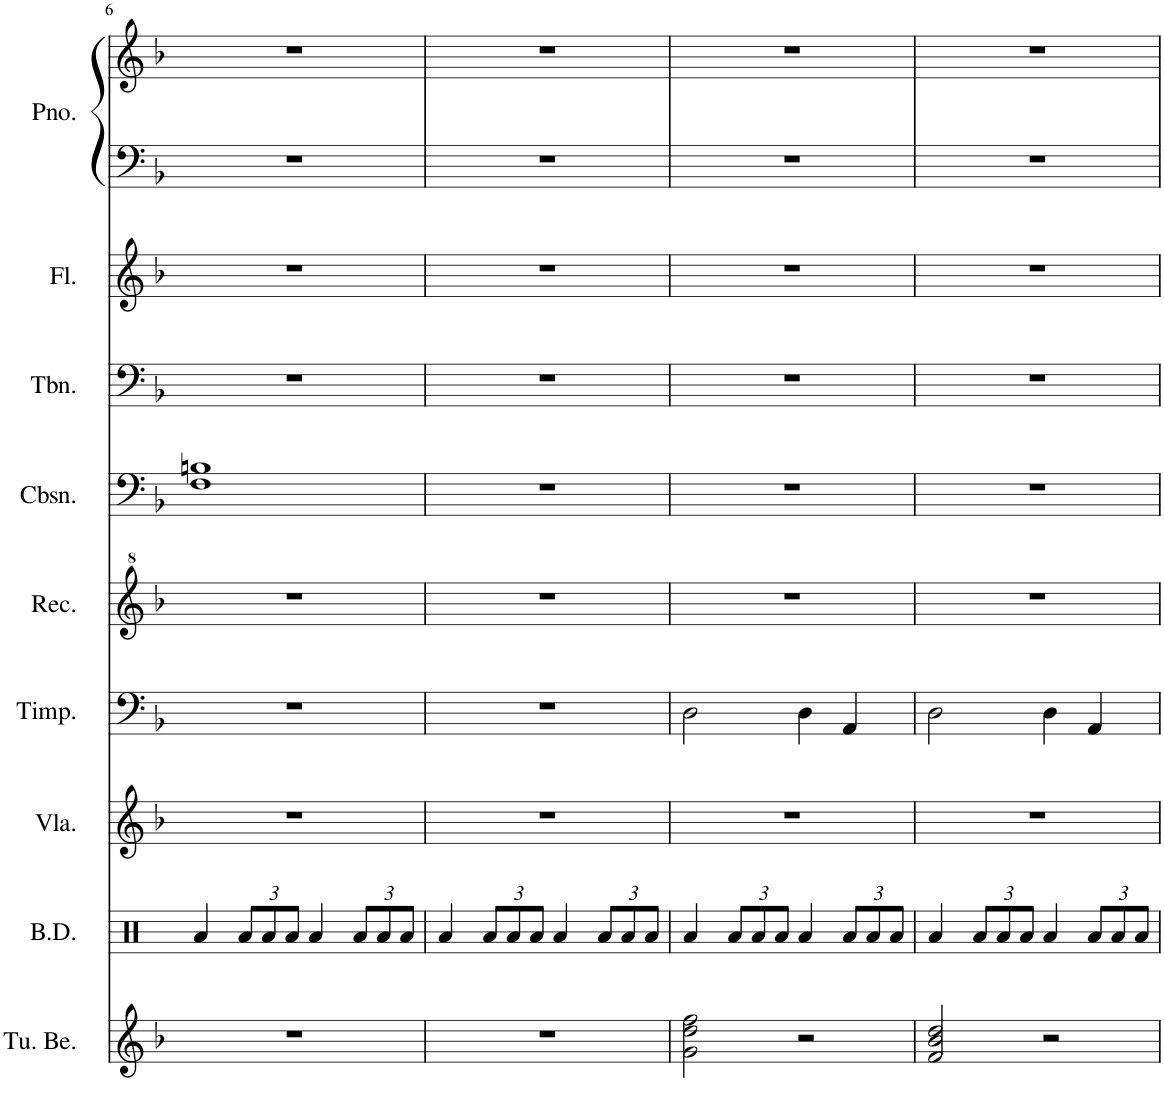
**kern	**kern	**kern	**kern	**kern	**kern	**kern	**kern	**kern	**kern
*part9	*part8	*part7	*part6	*part5	*part4	*part3	*part2	*part1	*part1
*staff10	*staff9	*staff8	*staff7	*staff6	*staff5	*staff4	*staff3	*staff2	*staff1
*I"Tubular Bells	*I"Bass Drums	*I"Viola	*I"Timpani	*I"Recorder	*I"Contrabassoon	*I"Trombone	*I"Flute	*I"Piano	*
*I'Tu. Be.	*I'B.D.	*I'Vla.	*I'Timp.	*I'Rec.	*I'Cbsn.	*I'Tbn.	*I'Fl.	*I'Pno.	*
!!LO:PB:g=z
*clefG2	*clefX	*clefG2	*clefF4	*clefG^2	*clefF4	*clefF4	*clefG2	*clefF4	*clefG2
*	*	*	*	*	*Trd7c12	*	*	*	*
*k[b-]	*k[]	*k[b-]	*k[b-]	*k[b-]	*k[b-]	*k[b-]	*k[b-]	*k[b-]	*k[b-]
*M4/4	*M4/4	*M4/4	*M4/4	*M4/4	*M4/4	*M4/4	*M4/4	*M4/4	*M4/4
=6	=6	=6	=6	=6	=6	=6	=6	=6	=6
1r	4Ra/	1r	1r	1r	1F 1Bn	1r	1r	1r	1r
*	*Xbrackettup	*	*	*	*	*	*	*	*
.	12Ra/L	.	.	.	.	.	.	.	.
.	12Ra/	.	.	.	.	.	.	.	.
.	12Ra/J	.	.	.	.	.	.	.	.
.	4Ra/	.	.	.	.	.	.	.	.
.	12Ra/L	.	.	.	.	.	.	.	.
.	12Ra/	.	.	.	.	.	.	.	.
.	12Ra/J	.	.	.	.	.	.	.	.
=7	=7	=7	=7	=7	=7	=7	=7	=7	=7
1r	4Ra/	1r	1r	1r	1r	1r	1r	1r	1r
.	12Ra/L	.	.	.	.	.	.	.	.
.	12Ra/	.	.	.	.	.	.	.	.
.	12Ra/J	.	.	.	.	.	.	.	.
.	4Ra/	.	.	.	.	.	.	.	.
.	12Ra/L	.	.	.	.	.	.	.	.
.	12Ra/	.	.	.	.	.	.	.	.
.	12Ra/J	.	.	.	.	.	.	.	.
=8	=8	=8	=8	=8	=8	=8	=8	=8	=8
2g\ 2dd\ 2ff\	4Ra/	1r	2D\	1r	1r	1r	1r	1r	1r
.	12Ra/L	.	.	.	.	.	.	.	.
.	12Ra/	.	.	.	.	.	.	.	.
.	12Ra/J	.	.	.	.	.	.	.	.
2r	4Ra/	.	4D\	.	.	.	.	.	.
.	12Ra/L	.	4AA/	.	.	.	.	.	.
.	12Ra/	.	.	.	.	.	.	.	.
.	12Ra/J	.	.	.	.	.	.	.	.
=9	=9	=9	=9	=9	=9	=9	=9	=9	=9
2f/ 2b-/ 2dd/	4Ra/	1r	2D\	1r	1r	1r	1r	1r	1r
.	12Ra/L	.	.	.	.	.	.	.	.
.	12Ra/	.	.	.	.	.	.	.	.
.	12Ra/J	.	.	.	.	.	.	.	.
2r	4Ra/	.	4D\	.	.	.	.	.	.
.	12Ra/L	.	4AA/	.	.	.	.	.	.
.	12Ra/	.	.	.	.	.	.	.	.
.	12Ra/J	.	.	.	.	.	.	.	.
=	=	=	=	=	=	=	=	=	=
*-	*-	*-	*-	*-	*-	*-	*-	*-	*-
